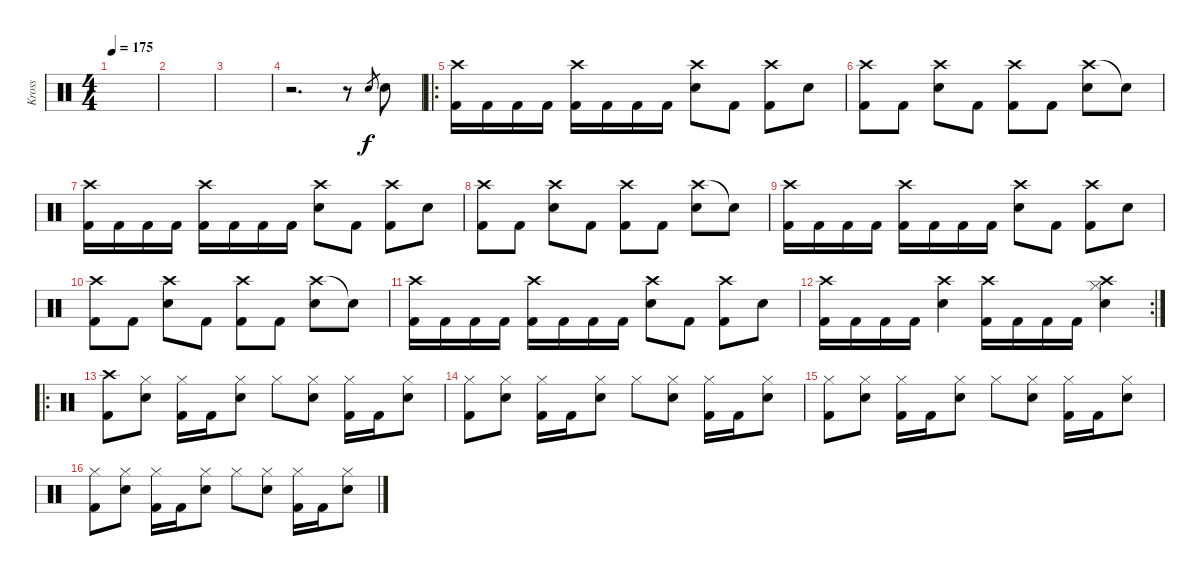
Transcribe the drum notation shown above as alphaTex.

\track ("Kross" "Kross") {instrument percussion}
\staff {score}
\articulation defaults
\ts (4 4)
\tempo 175
\clef neutral
\ks c
|
|
|
r.2{d} r.8 "Snare (hit) 2".8{gr} "Snare (hit) 2".8 |
\ro
("Crash high (hit)" "Kick (hit) 2").16 "Kick (hit) 2".16 "Kick (hit) 2".16 "Kick (hit) 2".16 ("Crash high (hit)" "Kick (hit) 2").16 "Kick (hit) 2".16 "Kick (hit) 2".16 "Kick (hit) 2".16 ("Crash high (hit)" "Snare (hit) 2").8 "Kick (hit) 2".8 ("Crash high (hit)" "Kick (hit) 2").8 "Snare (hit) 2".8 |
("Crash high (hit)" "Kick (hit) 2").8 "Kick (hit) 2".8 ("Crash high (hit)" "Snare (hit) 2").8 "Kick (hit) 2".8 ("Crash high (hit)" "Kick (hit) 2").8 "Kick (hit) 2".8 ("Crash high (hit)" "Snare (hit) 2").8 "Snare (hit)"{t}.8 |
("Crash high (hit)" "Kick (hit) 2").16 "Kick (hit) 2".16 "Kick (hit) 2".16 "Kick (hit) 2".16 ("Crash high (hit)" "Kick (hit) 2").16 "Kick (hit) 2".16 "Kick (hit) 2".16 "Kick (hit) 2".16 ("Crash high (hit)" "Snare (hit) 2").8 "Kick (hit) 2".8 ("Crash high (hit)" "Kick (hit) 2").8 "Snare (hit) 2".8 |
("Crash high (hit)" "Kick (hit) 2").8 "Kick (hit) 2".8 ("Crash high (hit)" "Snare (hit) 2").8 "Kick (hit) 2".8 ("Crash high (hit)" "Kick (hit) 2").8 "Kick (hit) 2".8 ("Crash high (hit)" "Snare (hit) 2").8 "Snare (hit)"{t}.8 |
("Crash high (hit)" "Kick (hit) 2").16 "Kick (hit) 2".16 "Kick (hit) 2".16 "Kick (hit) 2".16 ("Crash high (hit)" "Kick (hit) 2").16 "Kick (hit) 2".16 "Kick (hit) 2".16 "Kick (hit) 2".16 ("Crash high (hit)" "Snare (hit) 2").8 "Kick (hit) 2".8 ("Crash high (hit)" "Kick (hit) 2").8 "Snare (hit) 2".8 |
("Crash high (hit)" "Kick (hit) 2").8 "Kick (hit) 2".8 ("Crash high (hit)" "Snare (hit) 2").8 "Kick (hit) 2".8 ("Crash high (hit)" "Kick (hit) 2").8 "Kick (hit) 2".8 ("Crash high (hit)" "Snare (hit) 2").8 "Snare (hit)"{t}.8 |
("Crash high (hit)" "Kick (hit) 2").16 "Kick (hit) 2".16 "Kick (hit) 2".16 "Kick (hit) 2".16 ("Crash high (hit)" "Kick (hit) 2").16 "Kick (hit) 2".16 "Kick (hit) 2".16 "Kick (hit) 2".16 ("Crash high (hit)" "Snare (hit) 2").8 "Kick (hit) 2".8 ("Crash high (hit)" "Kick (hit) 2").8 "Snare (hit) 2".8 |
\rc 2
("Crash high (hit)" "Kick (hit) 2").16 "Kick (hit) 2".16 "Kick (hit) 2".16 "Kick (hit) 2".16 ("Crash high (hit)" "Snare (hit) 2").4 ("Crash high (hit)" "Kick (hit) 2").16 "Kick (hit) 2".16 "Kick (hit) 2".16 "Kick (hit) 2".16 ("Crash high (hit)" "Snare (hit) 2" "Hi-Hat (closed)").4 |
\ro
("Crash high (hit)" "Kick (hit) 2").8 ("Hi-Hat (closed)" "Snare (hit) 2").8 ("Hi-Hat (closed)" "Kick (hit) 2").16 "Kick (hit) 2".16 ("Hi-Hat (closed)" "Snare (hit) 2").8 "Hi-Hat (closed)".8 ("Hi-Hat (closed)" "Snare (hit) 2").8 ("Hi-Hat (closed)" "Kick (hit) 2").16 "Kick (hit) 2".16 ("Hi-Hat (closed)" "Snare (hit) 2").8 |
("Hi-Hat (closed)" "Kick (hit) 2").8 ("Hi-Hat (closed)" "Snare (hit) 2").8 ("Hi-Hat (closed)" "Kick (hit) 2").16 "Kick (hit) 2".16 ("Hi-Hat (closed)" "Snare (hit) 2").8 "Hi-Hat (closed)".8 ("Hi-Hat (closed)" "Snare (hit) 2").8 ("Hi-Hat (closed)" "Kick (hit) 2").16 "Kick (hit) 2".16 ("Hi-Hat (closed)" "Snare (hit) 2").8 |
("Hi-Hat (closed)" "Kick (hit) 2").8 ("Hi-Hat (closed)" "Snare (hit) 2").8 ("Hi-Hat (closed)" "Kick (hit) 2").16 "Kick (hit) 2".16 ("Hi-Hat (closed)" "Snare (hit) 2").8 "Hi-Hat (closed)".8 ("Hi-Hat (closed)" "Snare (hit) 2").8 ("Hi-Hat (closed)" "Kick (hit) 2").16 "Kick (hit) 2".16 ("Hi-Hat (closed)" "Snare (hit) 2").8 |
("Hi-Hat (closed)" "Kick (hit) 2").8 ("Hi-Hat (closed)" "Snare (hit) 2").8 ("Hi-Hat (closed)" "Kick (hit) 2").16 "Kick (hit) 2".16 ("Hi-Hat (closed)" "Snare (hit) 2").8 "Hi-Hat (closed)".8 ("Hi-Hat (closed)" "Snare (hit) 2").8 ("Hi-Hat (closed)" "Kick (hit) 2").16 "Kick (hit) 2".16 ("Hi-Hat (closed)" "Snare (hit) 2").8
